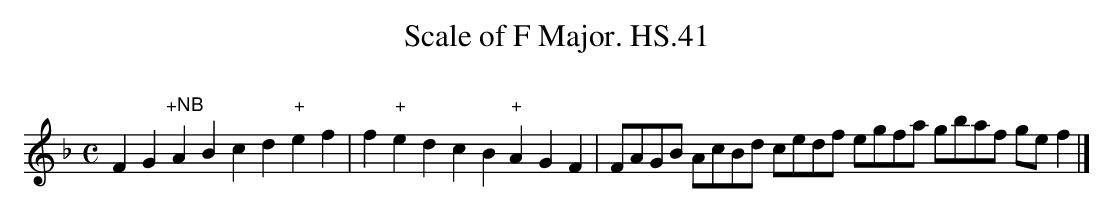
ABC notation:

X:1
T:Scale of F Major. HS.41
M:C
L:1/8
O:
K:F
F2G2"+NB"A2B2c2d2"+"e2f2|f2"+"e2d2c2B2"+"A2G2F2|\
FAGB AcBd cedf egfa gbaf gef2|]
